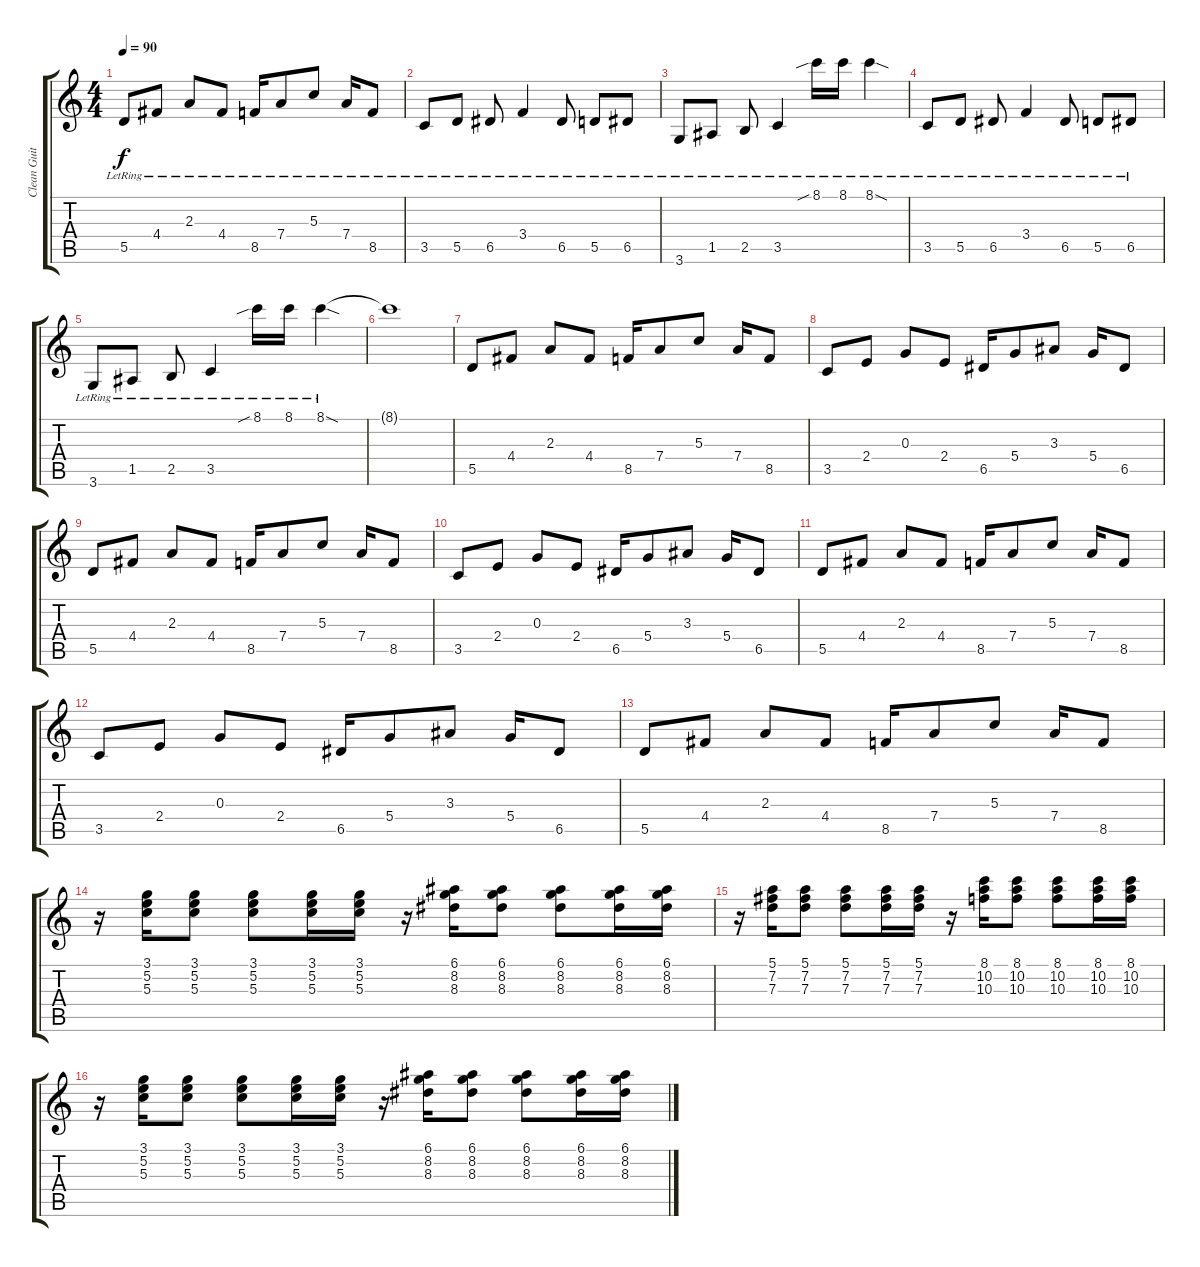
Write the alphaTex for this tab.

\track ("Clean Guitar" "Clean Guit") {instrument electricguitarclean}
\staff {score tabs}
\tuning (E4 B3 G3 D3 A2 E2) {hide}
\ts (4 4)
\tempo 90
\clef g2
\ks c
5.5{lr}.8{dy f} 4.4{lr}.8 2.3{lr}.8 4.4{lr}.8 8.5{lr}.16 7.4{lr}.8 5.3{lr}.8 7.4{lr}.16 8.5{lr}.8 |
3.5{lr}.8 5.5{lr}.8 6.5{lr}.8 3.4{lr}.4 6.5{lr}.8 5.5{lr}.8 6.5{lr}.8 |
3.6{lr}.8 1.5{lr}.8 2.5{lr}.8 3.5{lr}.4 8.1{sib lr}.16 8.1{lr}.16 8.1{sod lr}.4 |
3.5{lr}.8 5.5{lr}.8 6.5{lr}.8 3.4{lr}.4 6.5{lr}.8 5.5{lr}.8 6.5{lr}.8 |
3.6{lr}.8 1.5{lr}.8 2.5{lr}.8 3.5{lr}.4 8.1{sib lr}.16 8.1{lr}.16 8.1{sod lr}.4 |
8.1{t}.1 |
5.5.8 4.4.8 2.3.8 4.4.8 8.5.16 7.4.8 5.3.8 7.4.16 8.5.8 |
3.5.8 2.4.8 0.3.8 2.4.8 6.5.16 5.4.8 3.3.8 5.4.16 6.5.8 |
5.5.8 4.4.8 2.3.8 4.4.8 8.5.16 7.4.8 5.3.8 7.4.16 8.5.8 |
3.5.8 2.4.8 0.3.8 2.4.8 6.5.16 5.4.8 3.3.8 5.4.16 6.5.8 |
5.5.8 4.4.8 2.3.8 4.4.8 8.5.16 7.4.8 5.3.8 7.4.16 8.5.8 |
3.5.8 2.4.8 0.3.8 2.4.8 6.5.16 5.4.8 3.3.8 5.4.16 6.5.8 |
5.5.8 4.4.8 2.3.8 4.4.8 8.5.16 7.4.8 5.3.8 7.4.16 8.5.8 |
r.16 (3.1 5.2 5.3).16 (3.1 5.2 5.3).8 (3.1 5.2 5.3).8 (3.1 5.2 5.3).16 (3.1 5.2 5.3).16 r.16 (6.1 8.2 8.3).16 (6.1 8.2 8.3).8 (6.1 8.2 8.3).8 (6.1 8.2 8.3).16 (6.1 8.2 8.3).16 |
r.16 (5.1 7.2 7.3).16 (5.1 7.2 7.3).8 (5.1 7.2 7.3).8 (5.1 7.2 7.3).16 (5.1 7.2 7.3).16 r.16 (8.1 10.2 10.3).16 (8.1 10.2 10.3).8 (8.1 10.2 10.3).8 (8.1 10.2 10.3).16 (8.1 10.2 10.3).16 |
r.16 (3.1 5.2 5.3).16 (3.1 5.2 5.3).8 (3.1 5.2 5.3).8 (3.1 5.2 5.3).16 (3.1 5.2 5.3).16 r.16 (6.1 8.2 8.3).16 (6.1 8.2 8.3).8 (6.1 8.2 8.3).8 (6.1 8.2 8.3).16 (6.1 8.2 8.3).16
